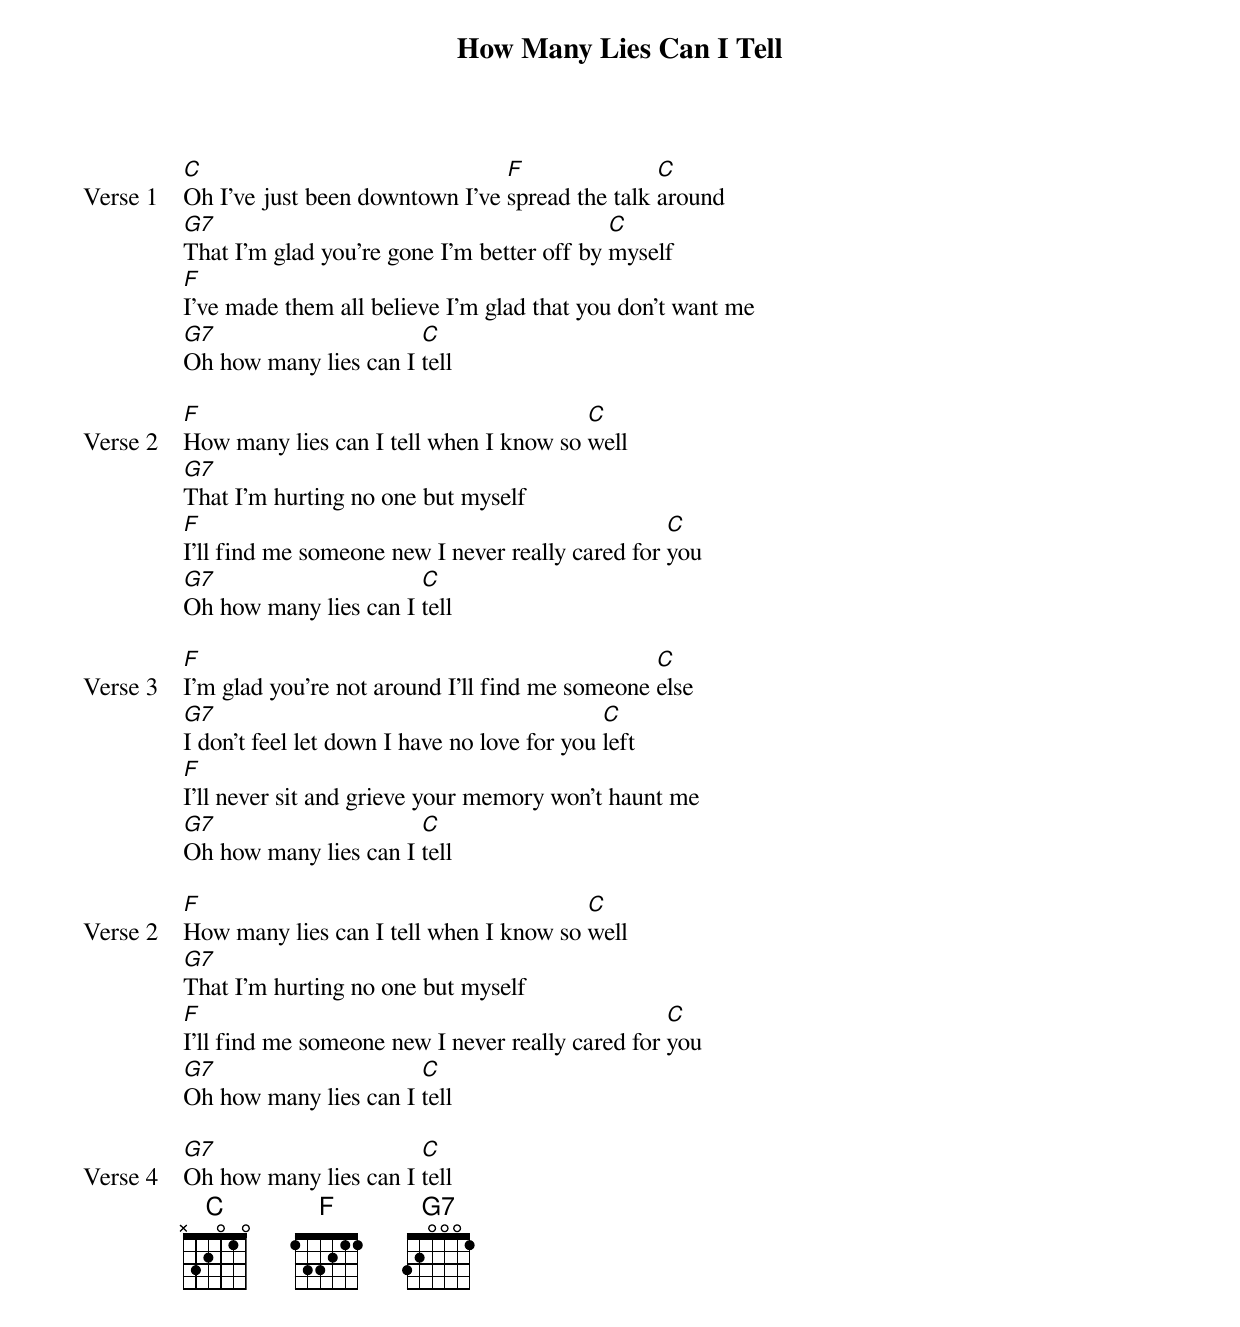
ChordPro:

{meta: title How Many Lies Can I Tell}
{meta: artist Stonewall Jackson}
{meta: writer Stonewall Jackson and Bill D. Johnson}

{start_of_verse: Verse 1}
[C]Oh I've just been downtown I've [F]spread the talk [C]around
[G7]That I'm glad you're gone I'm better off by [C]myself
[F]I've made them all believe I'm glad that you don't want me
[G7]Oh how many lies can I [C]tell
{end_of_verse}

{start_of_verse: Verse 2}
[F]How many lies can I tell when I know so [C]well
[G7]That I'm hurting no one but myself
[F]I'll find me someone new I never really cared for [C]you
[G7]Oh how many lies can I [C]tell
{end_of_verse}

{start_of_verse: Verse 3}
[F]I'm glad you're not around I'll find me someone [C]else
[G7]I don't feel let down I have no love for you [C]left
[F]I'll never sit and grieve your memory won't haunt me
[G7]Oh how many lies can I [C]tell
{end_of_verse}

{start_of_verse: Verse 2}
[F]How many lies can I tell when I know so [C]well
[G7]That I'm hurting no one but myself
[F]I'll find me someone new I never really cared for [C]you
[G7]Oh how many lies can I [C]tell
{end_of_verse}

{start_of_verse: Verse 4}
[G7]Oh how many lies can I [C]tell
{end_of_verse}
